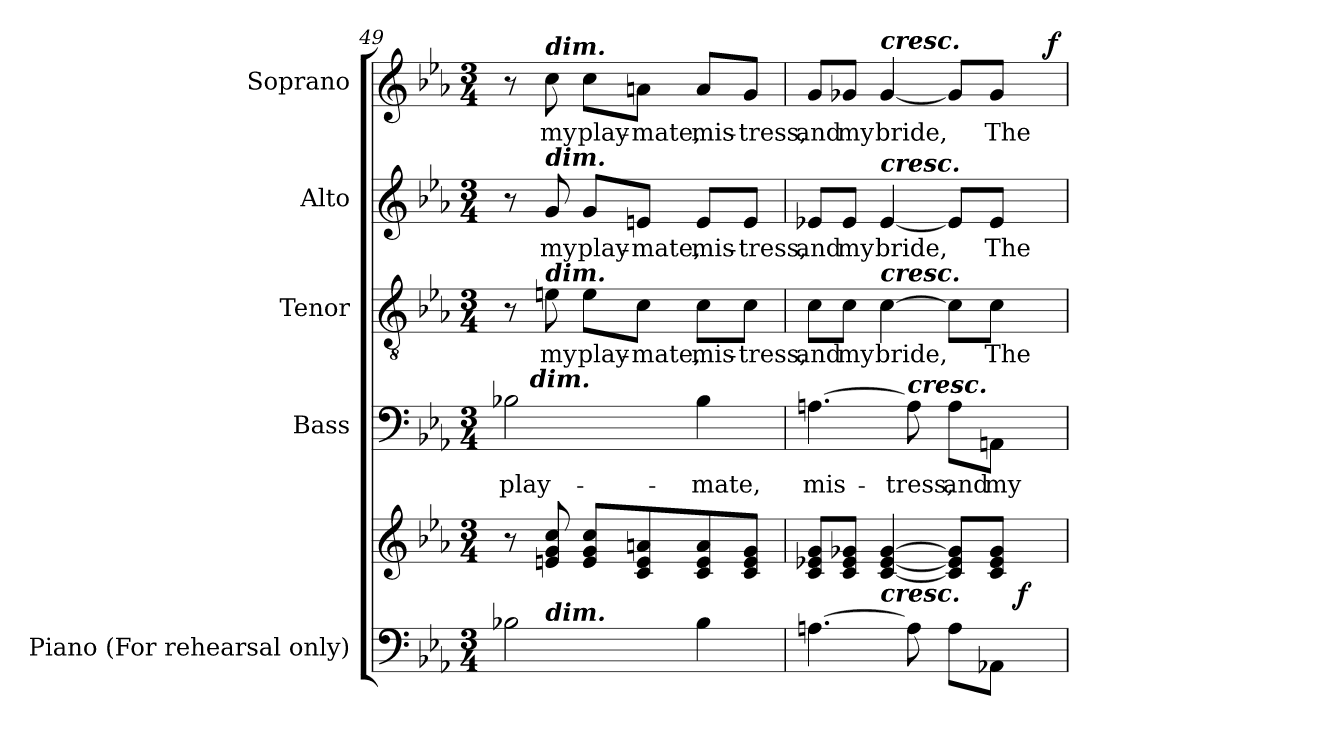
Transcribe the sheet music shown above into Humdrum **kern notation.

**kern	**kern	**dynam	**kern	**text	**kern	**text	**kern	**text	**kern	**text	**dynam
*part5	*part5	*part5	*part4	*part4	*part3	*part3	*part2	*part2	*part1	*part1	*part1
*staff6	*staff5	*staff5/6	*staff4	*staff4	*staff3	*staff3	*staff2	*staff2	*staff1	*staff1	*staff1
*I"Piano (For rehearsal only)	*	*	*I"Bass	*	*I"Tenor	*	*I"Alto	*	*I"Soprano	*	*
*I'Pno.	*	*	*I'B.	*	*I'T.	*	*I'A.	*	*I'S.	*	*
!!LO:PB:g=z
*clefF4	*clefG2	*	*clefF4	*	*clefGv2	*	*clefG2	*	*clefG2	*	*
*	*	*	*	*	*ITrd7c12	*	*	*	*	*	*
*k[b-e-a-]	*k[b-e-a-]	*	*k[b-e-a-]	*	*k[b-e-a-]	*	*k[b-e-a-]	*	*k[b-e-a-]	*	*
*E-:	*E-:	*	*E-:	*	*E-:	*	*E-:	*	*E-:	*	*
*M3/4	*M3/4	*	*M3/4	*	*M3/4	*	*M3/4	*	*M3/4	*	*
=49	=49	=49	=49	=49	=49	=49	=49	=49	=49	=49	=49
!	!	!	!	!LO:LY:b:color=#000000	!	!	!	!	!	!	!
*^	*	*	*^	*	*	*	*	*	*	*	*
2B-Xi\	8ryy	8r	.	2B-Xi\	16ryy	play-	8r	.	8r	.	8r	.	.
.	.	.	.	.	128..ryy	.	.	.	.	.	.	.	.
!	!	!	!	!	!LO:TX:a:Bi:t=dim.	!	!	!	!	!	!	!	!
.	.	.	.	.	2ryy	.	.	.	.	.	.	.	.
!	!	!	!	!	!	!	!	!LO:LY:b:color=#000000	!	!	!	!	!
!	!	!	!	!	!	!	!	!	!	!LO:LY:b:color=#000000	!	!	!
!	!	!	!	!	!	!	!	!	!	!	!LO:TX:a:Bi:t=dim.	!	!
!	!	!	!	!	!	!	!	!	!LO:TX:a:Bi:t=dim.	!	!	!	!
!	!	!	!	!	!	!	!LO:TX:a:Bi:t=dim.	!	!	!	!	!	!
!	!LO:TX:a:Bi:t=dim.	!	!	!	!	!	!	!	!	!	!	!	!
!	!	!	!	!	!	!	!	!	!	!	!	!LO:LY:b:color=#000000	!
.	2ryy	8eni/ 8gi 8cci	.	.	.	.	8Eni\	my	8gi/	my	8cci\	my	.
!	!	!	!	!	!	!	!	!LO:LY:b:color=#000000	!	!	!	!	!
!	!	!	!	!	!	!	!	!	!	!LO:LY:b:color=#000000	!	!	!
!	!	!	!	!	!	!	!	!	!	!	!	!LO:LY:b:color=#000000	!
.	.	8ei/ 8gi 8cciL	.	.	.	.	8Ei\L	play-	8gi/L	play-	8cci\L	play-	.
!	!	!	!	!	!	!	!	!LO:LY:b:color=#000000	!	!	!	!	!
!	!	!	!	!	!	!	!	!	!	!LO:LY:b:color=#000000	!	!	!
!	!	!	!	!	!	!	!	!	!	!	!	!LO:LY:b:color=#000000	!
.	.	8ci/ 8ei 8ani	.	.	.	.	8Ci\J	-mate,	8eni/J	-mate,	8ani\J	-mate,	.
!	!	!	!	!	!	!LO:LY:b:color=#000000	!	!	!	!	!	!	!
!	!	!	!	!	!	!	!	!LO:LY:b:color=#000000	!	!	!	!	!
!	!	!	!	!	!	!	!	!	!	!LO:LY:b:color=#000000	!	!	!
!	!	!	!	!	!	!	!	!	!	!	!	!LO:LY:b:color=#000000	!
4B-i\	.	8ci/ 8ei 8ai	.	4B-i\	.	-mate,	8Ci\L	mis-	8ei/L	mis-	8ai/L	mis-	.
.	.	.	.	.	8ryy	.	.	.	.	.	.	.	.
!	!	!	!	!	!	!	!	!LO:LY:b:color=#000000	!	!	!	!	!
!	!	!	!	!	!	!	!	!	!	!LO:LY:b:color=#000000	!	!	!
!	!	!	!	!	!	!	!	!	!	!	!	!LO:LY:b:color=#000000	!
.	8ryy	8ci/ 8ei 8giJ	.	.	.	.	8Ci\J	-tress,	8ei/J	-tress,	8gi/J	-tress,	.
.	.	.	.	.	32ryy	.	.	.	.	.	.	.	.
.	.	.	.	.	64ryy	.	.	.	.	.	.	.	.
.	.	.	.	.	512ryy	.	.	.	.	.	.	.	.
*v	*v	*	*	*v	*v	*	*	*	*	*	*	*	*
=50	=50	=50	=50	=50	=50	=50	=50	=50	=50	=50	=50
*^	*	*	*^	*	*	*	*	*	*	*	*
!	!	!	!	!	!	!LO:LY:b:color=#000000	!	!	!	!	!	!	!
*v	*v	*	*	*v	*v	*	*	*	*	*	*	*	*
*^	*	*	*^	*	*	*	*	*	*	*	*
!	!	!	!	!	!	!	!	!LO:LY:b:color=#000000	!	!	!	!	!
*v	*v	*	*	*v	*v	*	*	*	*	*	*	*	*
*^	*	*	*^	*	*	*	*	*	*	*	*
!	!	!	!	!	!	!	!	!	!	!LO:LY:b:color=#000000	!	!	!
*v	*v	*	*	*v	*v	*	*	*	*	*	*	*	*
*^	*	*	*^	*	*	*	*	*	*	*	*
!	!	!	!	!	!	!	!	!	!	!	!	!LO:LY:b:color=#000000	!
*v	*v	*^	*	*v	*v	*	*	*	*	*	*^	*	*
[>4.Ani\	8ci/ 8e-Xi 8giL	2ryy	.	[>4.Ani\	mis-	8Ci\L	and	8e-Xi/L	and	8gi/L	2ryy	and	.
!	!	!	!	!	!	!	!LO:LY:b:color=#000000	!	!	!	!	!	!
!	!	!	!	!	!	!	!	!	!LO:LY:b:color=#000000	!	!	!	!
!	!	!	!	!	!	!	!	!	!	!	!	!LO:LY:b:color=#000000	!
.	8ci/ 8e-i 8g-XiJ	.	.	.	.	8Ci\J	my	8e-i/J	my	8g-Xi/J	.	my	.
!	!	!	!	!	!	!	!LO:LY:b:color=#000000	!	!	!	!	!	!
!	!	!	!	!	!	!	!	!	!LO:LY:b:color=#000000	!	!	!	!
!	!	!	!	!	!	!	!	!	!	!LO:TX:a:Bi:t=cresc.	!	!	!
!	!	!	!	!	!	!	!	!LO:TX:a:Bi:t=cresc.	!	!	!	!	!
!	!	!	!	!	!	!LO:TX:a:Bi:t=cresc.	!	!	!	!	!	!	!
!	!LO:TX:b:Bi:t=cresc.	!	!	!	!	!	!	!	!	!	!	!	!
!	!	!	!	!	!	!	!	!	!	!	!	!LO:LY:b:color=#000000	!
.	[<4ci/ [<4e-i [>4g-i	.	.	.	.	[>4Ci\	bride,	[<4e-i/	bride,	[<4g-i/	.	bride,	.
!	!	!	!	!LO:TX:a:Bi:t=cresc.	!	!	!	!	!	!	!	!	!
!	!	!	!	!	!LO:LY:b:color=#000000	!	!	!	!	!	!	!	!
8Ai\]	.	.	.	8Ai\]	-tress,	.	.	.	.	.	.	.	.
!	!	!	!	!	!LO:LY:b:color=#000000	!	!	!	!	!	!	!	!
8Ai\L	8ci/] 8e-i] 8g-i]L	8ryy	.	8Ai\L	and	8Ci\L]	.	8e-i/L]	.	8g-i/L]	8ryy	.	.
!	!	!	!	!	!LO:LY:b:color=#000000	!	!	!	!	!	!	!	!
!	!	!	!	!	!	!	!LO:LY:b:color=#000000	!	!	!	!	!	!
!	!	!	!	!	!	!	!	!	!LO:LY:b:color=#000000	!	!	!	!
!	!	!	!	!	!	!	!	!	!	!	!	!LO:LY:b:color=#000000	!
8AA-Xi\J	8ci/ 8e-i 8g-iJ	32ryy	.	8AAni\J	my	8Ci\J	The	8e-i/J	The	8g-i/J	16ryy	The	.
.	.	64ryy	.	.	.	.	.	.	.	.	.	.	.
.	.	128ryy	.	.	.	.	.	.	.	.	.	.	.
.	.	256ryy	.	.	.	.	.	.	.	.	.	.	.
.	.	1024ryy	.	.	.	.	.	.	.	.	.	.	.
.	.	16ryy	f	.	.	.	.	.	.	.	.	.	.
.	.	.	.	.	.	.	.	.	.	.	32ryy	.	.
.	.	.	.	.	.	.	.	.	.	.	64ryy	.	.
.	.	.	.	.	.	.	.	.	.	.	128...ryy	.	.
.	.	512.ryy	.	.	.	.	.	.	.	.	.	.	.
.	.	.	.	.	.	.	.	.	.	.	1024ryy	.	f
*	*v	*v	*	*	*	*	*	*	*	*v	*v	*	*
=	=	=	=	=	=	=	=	=	=	=	=
*-	*-	*-	*-	*-	*-	*-	*-	*-	*-	*-	*-
